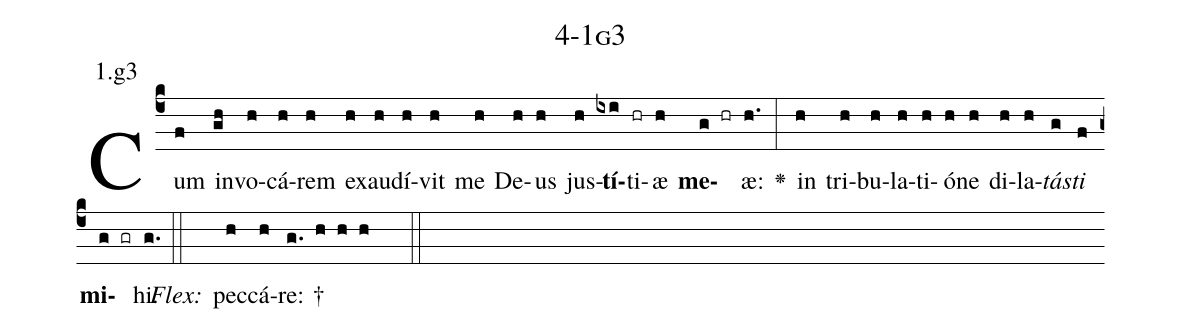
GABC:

name: 4-1g3;
annotation: 1.g3;
%%
(c4)Cum(f) in(gh)vo(h)cá(h)rem(h) ex(h)au(h)dí(h)vit(h) me(h) De(h)us(h) jus(h)<b>tí</b>(ixi)ti(hr)æ(h) <b>me</b>(g hr)æ:(h.) <v>\greheightstar</v>(:) in(h) tri(h)bu(h)la(h)ti(h)ó(h)ne(h) di(h)la(h)<i>tás</i>(g)<i>ti</i>(f) <b>mi</b>(g gr)hi.(g.) (::)
<i>Flex:</i>()  pec(h)cá(h)re: †(g. h h h  ::)

%E(h) u(h) o(g) u(f) a(g) e.(g.) (::)
